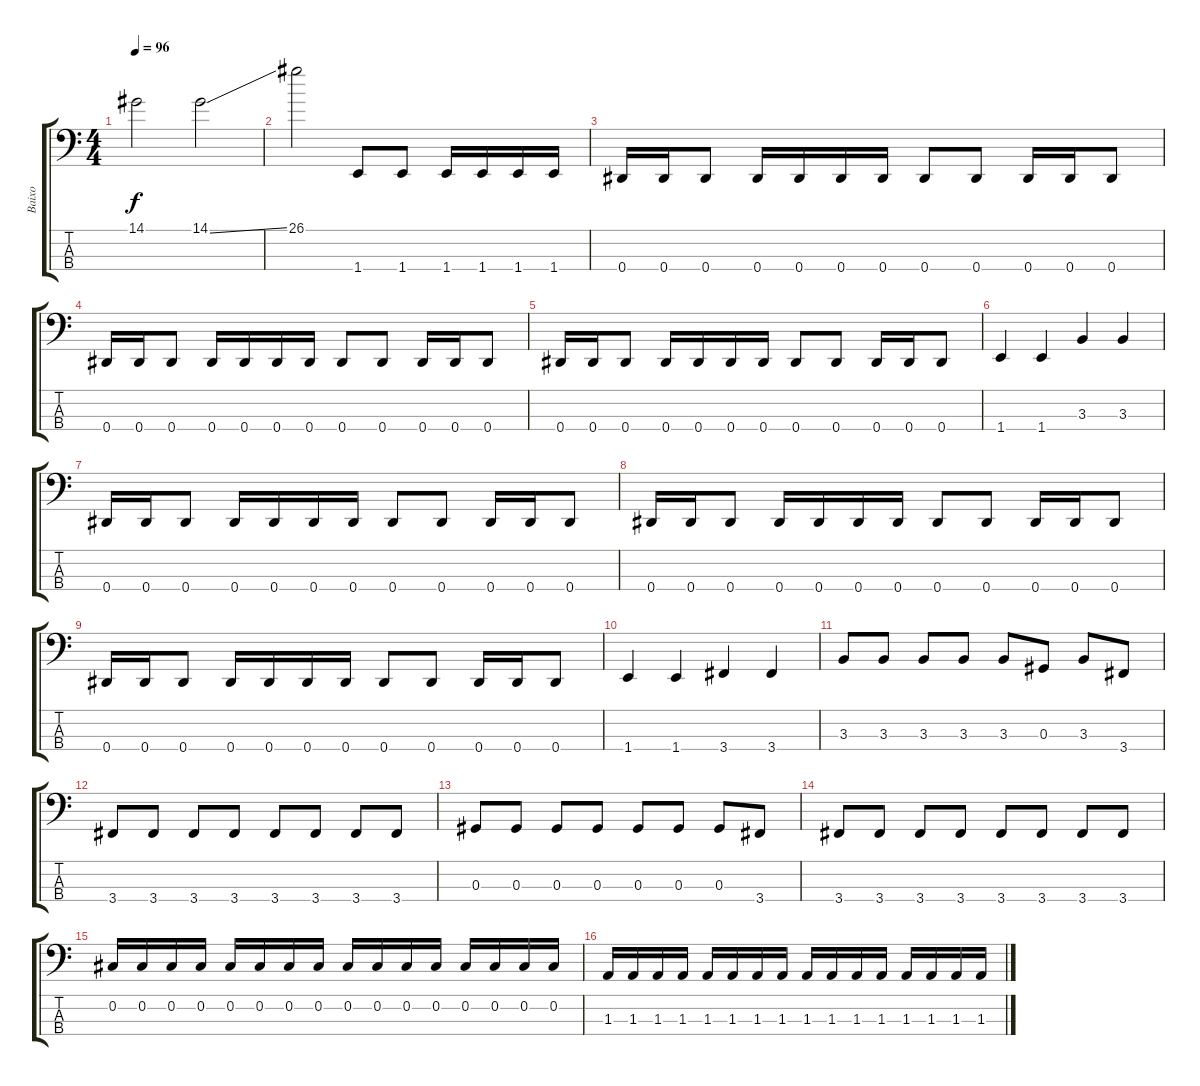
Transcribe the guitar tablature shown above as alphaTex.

\track ("Baixo" "Baixo") {instrument electricbassfinger}
\staff {score tabs}
\tuning (Gb2 Db2 Ab1 Eb1) {hide}
\ts (4 4)
\tempo 96
\clef f4
\ks c
14.1.2{dy f} 14.1{ss}.2 |
26.1.2 1.4.8 1.4.8 1.4.16 1.4.16 1.4.16 1.4.16 |
0.4.16 0.4.16 0.4.8 0.4.16 0.4.16 0.4.16 0.4.16 0.4.8 0.4.8 0.4.16 0.4.16 0.4.8 |
0.4.16 0.4.16 0.4.8 0.4.16 0.4.16 0.4.16 0.4.16 0.4.8 0.4.8 0.4.16 0.4.16 0.4.8 |
0.4.16 0.4.16 0.4.8 0.4.16 0.4.16 0.4.16 0.4.16 0.4.8 0.4.8 0.4.16 0.4.16 0.4.8 |
1.4.4 1.4.4 3.3.4 3.3.4 |
0.4.16 0.4.16 0.4.8 0.4.16 0.4.16 0.4.16 0.4.16 0.4.8 0.4.8 0.4.16 0.4.16 0.4.8 |
0.4.16 0.4.16 0.4.8 0.4.16 0.4.16 0.4.16 0.4.16 0.4.8 0.4.8 0.4.16 0.4.16 0.4.8 |
0.4.16 0.4.16 0.4.8 0.4.16 0.4.16 0.4.16 0.4.16 0.4.8 0.4.8 0.4.16 0.4.16 0.4.8 |
1.4.4 1.4.4 3.4.4 3.4.4 |
3.3.8 3.3.8 3.3.8 3.3.8 3.3.8 0.3.8 3.3.8 3.4.8 |
3.4.8 3.4.8 3.4.8 3.4.8 3.4.8 3.4.8 3.4.8 3.4.8 |
0.3.8 0.3.8 0.3.8 0.3.8 0.3.8 0.3.8 0.3.8 3.4.8 |
3.4.8 3.4.8 3.4.8 3.4.8 3.4.8 3.4.8 3.4.8 3.4.8 |
0.2.16 0.2.16 0.2.16 0.2.16 0.2.16 0.2.16 0.2.16 0.2.16 0.2.16 0.2.16 0.2.16 0.2.16 0.2.16 0.2.16 0.2.16 0.2.16 |
1.3.16 1.3.16 1.3.16 1.3.16 1.3.16 1.3.16 1.3.16 1.3.16 1.3.16 1.3.16 1.3.16 1.3.16 1.3.16 1.3.16 1.3.16 1.3.16
